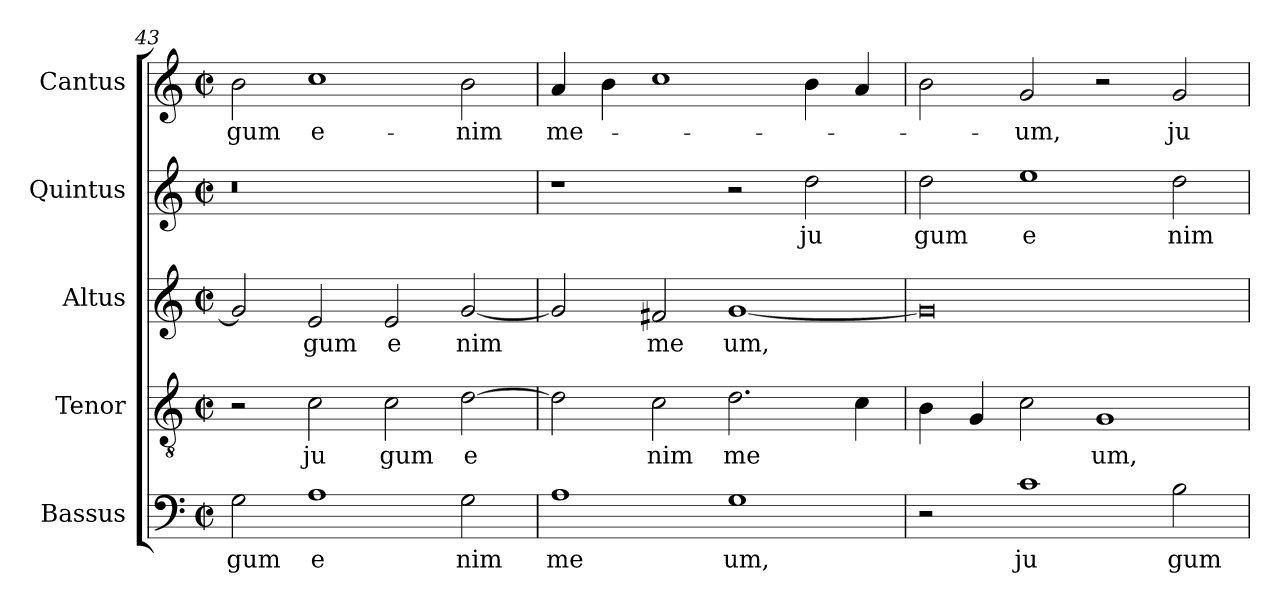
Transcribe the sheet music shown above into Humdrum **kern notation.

**kern	**text	**kern	**text	**kern	**text	**kern	**text	**kern	**text
*part5	*part5	*part4	*part4	*part3	*part3	*part2	*part2	*part1	*part1
*staff5	*staff5	*staff4	*staff4	*staff3	*staff3	*staff2	*staff2	*staff1	*staff1
*I"Bassus	*	*I"Tenor	*	*I"Altus	*	*I"Quintus	*	*I"Cantus	*
*clefF4	*	*clefGv2	*	*clefG2	*	*clefG2	*	*clefG2	*
*M2/2	*	*M2/2	*	*M2/2	*	*M2/2	*	*M2/2	*
*met(c|)	*	*met(c|)	*	*met(c|)	*	*met(c|)	*	*met(c|)	*
=43	=43	=43	=43	=43	=43	=43	=43	=43	=43
!	!LO:LY:b:cj	!	!	!	!	!	!	!	!LO:LY:b:cj
2G\	gum	2r	.	2g/]	.	0r	.	2b\	-gum
!	!LO:LY:b:cj	!	!LO:LY:b:cj	!	!LO:LY:b:cj	!	!	!	!LO:LY:b:cj
1A	e	2c\	ju	2e/	gum	.	.	1cc	e-
!	!	!	!LO:LY:b:cj	!	!LO:LY:b:cj	!	!	!	!
.	.	2c\	gum	2e/	e	.	.	.	.
!	!LO:LY:b:cj	!	!LO:LY:b:cj	!	!LO:LY:b	!	!	!	!LO:LY:b:cj
2G\	nim	[>2d\	e	[<2g/	nim	.	.	2b\	-nim
=44	=44	=44	=44	=44	=44	=44	=44	=44	=44
!	!LO:LY:b:cj	!	!	!	!	!	!	!	!LO:LY:b
1A	me	2d\]	.	2g/]	.	1r	.	4a/	me-
.	.	.	.	.	.	.	.	4b\	.
!	!	!	!LO:LY:b:cj	!	!LO:LY:b:cj	!	!	!	!
.	.	2c\	nim	2f#/	me	.	.	1cc	.
!	!LO:LY:b:cj	!	!LO:LY:b	!	!LO:LY:b	!	!	!	!
1G	um,	2.d\	me	[<1g	um,	2r	.	.	.
!	!	!	!	!	!	!	!LO:LY:b:cj	!	!
.	.	.	.	.	.	2dd\	ju	4b\	.
.	.	4c\	.	.	.	.	.	4a/	.
=45	=45	=45	=45	=45	=45	=45	=45	=45	=45
!	!	!	!	!	!	!	!LO:LY:b:cj	!	!
2r	.	4B\	.	0g]	.	2dd\	gum	2b\	.
.	.	4G/	.	.	.	.	.	.	.
!	!LO:LY:b:cj	!	!	!	!	!	!LO:LY:b:cj	!	!LO:LY:b:cj
1c	ju	2c\	.	.	.	1ee	e	2g/	-um,
!	!	!	!LO:LY:b:cj	!	!	!	!	!	!
.	.	1G	um,	.	.	.	.	2r	.
!	!LO:LY:b:cj	!	!	!	!	!	!LO:LY:b:cj	!	!LO:LY:b:cj
2B\	gum	.	.	.	.	2dd\	nim	2g/	ju-
=	=	=	=	=	=	=	=	=	=
*-	*-	*-	*-	*-	*-	*-	*-	*-	*-
